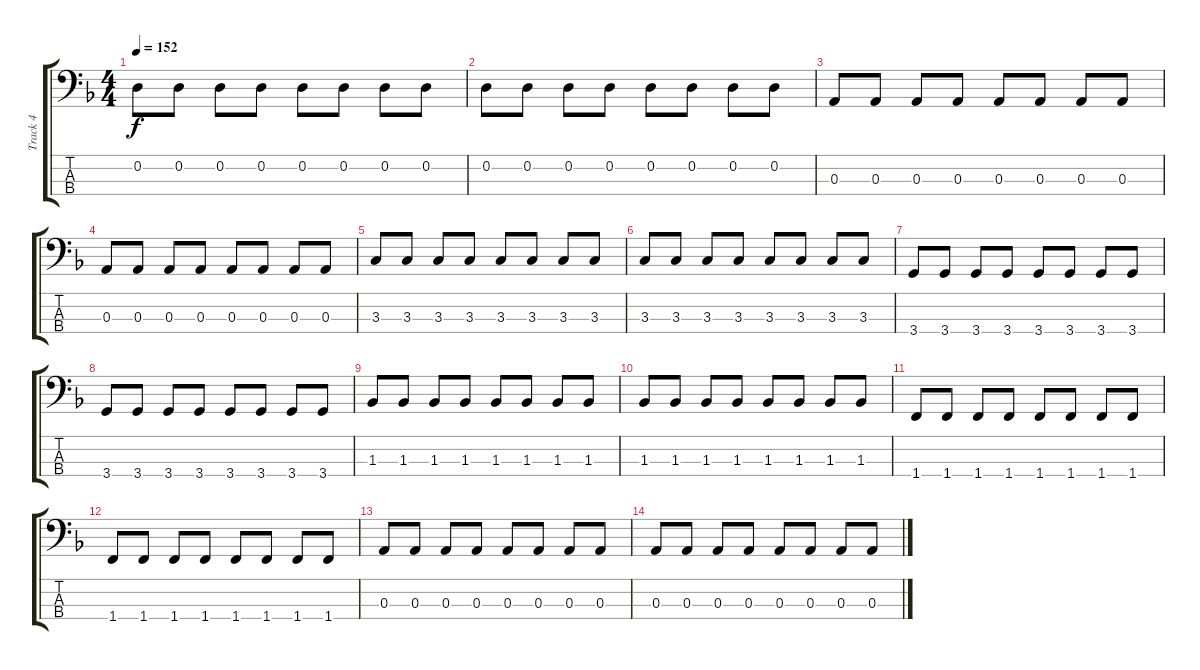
\track ("Track 4" "Track 4") {instrument electricbassfinger}
\staff {score tabs}
\tuning (G2 D2 A1 E1) {hide}
\ts (4 4)
\tempo 152
\clef f4
\ks f
0.2.8{dy f} 0.2.8 0.2.8 0.2.8 0.2.8 0.2.8 0.2.8 0.2.8 |
0.2.8 0.2.8 0.2.8 0.2.8 0.2.8 0.2.8 0.2.8 0.2.8 |
0.3.8 0.3.8 0.3.8 0.3.8 0.3.8 0.3.8 0.3.8 0.3.8 |
0.3.8 0.3.8 0.3.8 0.3.8 0.3.8 0.3.8 0.3.8 0.3.8 |
3.3.8 3.3.8 3.3.8 3.3.8 3.3.8 3.3.8 3.3.8 3.3.8 |
3.3.8 3.3.8 3.3.8 3.3.8 3.3.8 3.3.8 3.3.8 3.3.8 |
3.4.8 3.4.8 3.4.8 3.4.8 3.4.8 3.4.8 3.4.8 3.4.8 |
3.4.8 3.4.8 3.4.8 3.4.8 3.4.8 3.4.8 3.4.8 3.4.8 |
1.3.8 1.3.8 1.3.8 1.3.8 1.3.8 1.3.8 1.3.8 1.3.8 |
1.3.8 1.3.8 1.3.8 1.3.8 1.3.8 1.3.8 1.3.8 1.3.8 |
1.4.8 1.4.8 1.4.8 1.4.8 1.4.8 1.4.8 1.4.8 1.4.8 |
1.4.8 1.4.8 1.4.8 1.4.8 1.4.8 1.4.8 1.4.8 1.4.8 |
0.3.8 0.3.8 0.3.8 0.3.8 0.3.8 0.3.8 0.3.8 0.3.8 |
0.3.8 0.3.8 0.3.8 0.3.8 0.3.8 0.3.8 0.3.8 0.3.8
